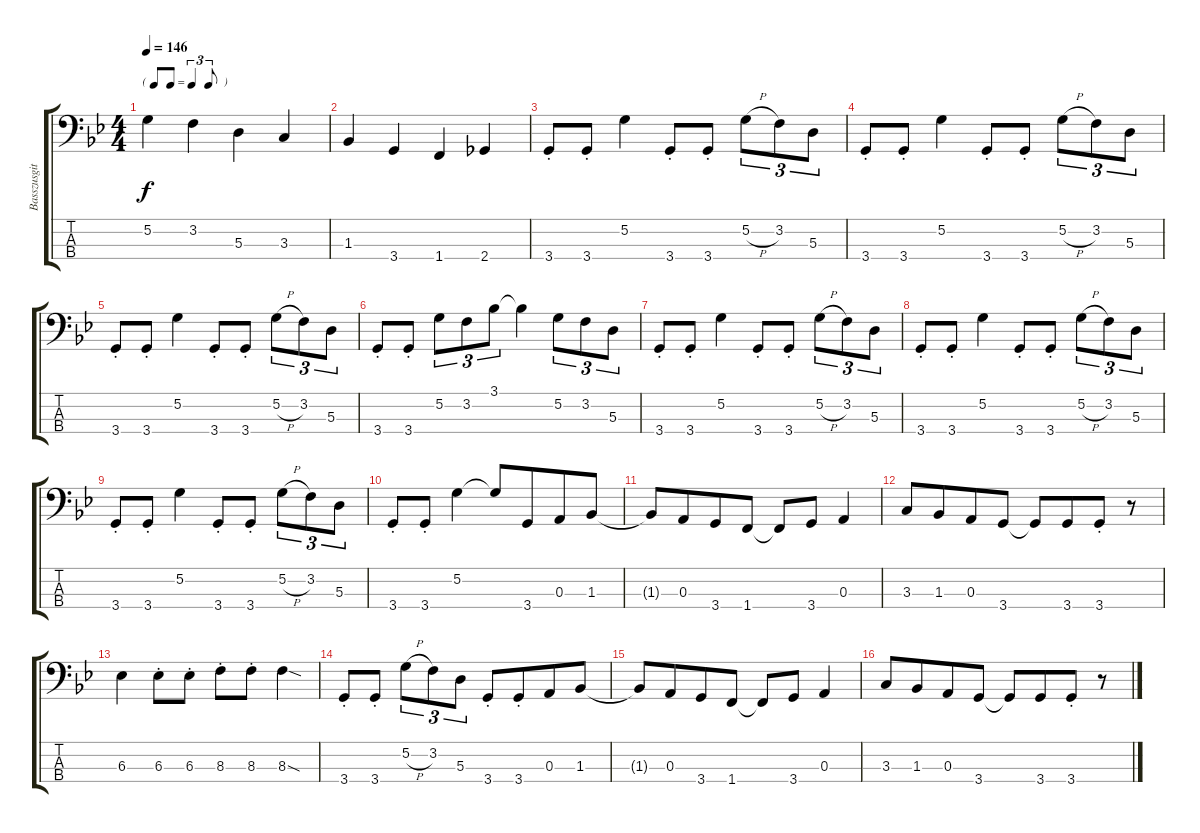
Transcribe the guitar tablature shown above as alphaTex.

\track ("Basszusgitár (Bob Daisley)" "Basszusgit") {instrument electricbassfinger}
\staff {score tabs}
\tuning (G2 D2 A1 E1) {hide}
\ts (4 4)
\tf triplet8th
\tempo 146
\clef f4
\ks bb
5.2.4{dy f} 3.2.4 5.3.4 3.3.4 |
1.3.4 3.4.4 1.4.4 2.4.4 |
3.4{st}.8 3.4{st}.8 5.2.4 3.4{st}.8 3.4{st}.8 5.2{h}.8{tu (3 2)} 3.2.8{tu (3 2)} 5.3.8{tu (3 2)} |
3.4{st}.8 3.4{st}.8 5.2.4 3.4{st}.8 3.4{st}.8 5.2{h}.8{tu (3 2)} 3.2.8{tu (3 2)} 5.3.8{tu (3 2)} |
3.4{st}.8 3.4{st}.8 5.2.4 3.4{st}.8 3.4{st}.8 5.2{h}.8{tu (3 2)} 3.2.8{tu (3 2)} 5.3.8{tu (3 2)} |
3.4{st}.8 3.4{st}.8 5.2.8{tu (3 2)} 3.2.8{tu (3 2)} 3.1.8{tu (3 2)} 3.1{t}.4 5.2.8{tu (3 2)} 3.2.8{tu (3 2)} 5.3.8{tu (3 2)} |
3.4{st}.8 3.4{st}.8 5.2.4 3.4{st}.8 3.4{st}.8 5.2{h}.8{tu (3 2)} 3.2.8{tu (3 2)} 5.3.8{tu (3 2)} |
3.4{st}.8 3.4{st}.8 5.2.4 3.4{st}.8 3.4{st}.8 5.2{h}.8{tu (3 2)} 3.2.8{tu (3 2)} 5.3.8{tu (3 2)} |
3.4{st}.8 3.4{st}.8 5.2.4 3.4{st}.8 3.4{st}.8 5.2{h}.8{tu (3 2)} 3.2.8{tu (3 2)} 5.3.8{tu (3 2)} |
3.4{st}.8 3.4{st}.8 5.2.4 5.2{t}.8 3.4.8{beam merge} 0.3.8 1.3.8 |
1.3{t}.8 0.3.8{beam merge} 3.4.8 1.4.8 1.4{t}.8 3.4.8 0.3.4 |
3.3.8 1.3.8{beam merge} 0.3.8 3.4.8 3.4{t}.8 3.4.8{beam merge} 3.4{st}.8 r.8 |
6.3.4 6.3{st}.8 6.3{st}.8 8.3{st}.8 8.3{st}.8 8.3{sod}.4 |
3.4{st}.8 3.4{st}.8 5.2{h}.8{tu (3 2)} 3.2.8{tu (3 2)} 5.3.8{tu (3 2)} 3.4{st}.8 3.4{st}.8{beam merge} 0.3.8 1.3.8 |
1.3{t}.8 0.3.8{beam merge} 3.4.8 1.4.8 1.4{t}.8 3.4.8 0.3.4 |
3.3.8 1.3.8{beam merge} 0.3.8 3.4.8 3.4{t}.8 3.4.8{beam merge} 3.4{st}.8 r.8
